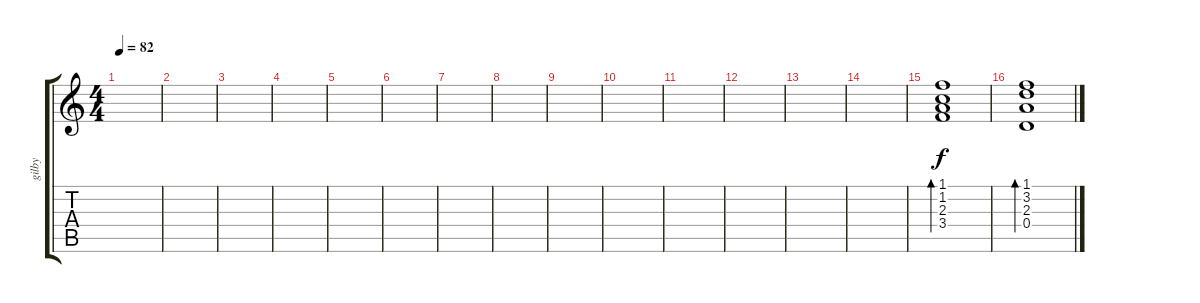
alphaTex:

\track ("gilby" "gilby") {instrument overdrivenguitar}
\staff {score tabs}
\tuning (E4 B3 G3 D3 A2 E2) {hide}
\ts (4 4)
\tempo 82
\clef g2
\ks c
|
|
|
|
|
|
|
|
|
|
|
|
|
|
(1.1 1.2 2.3 3.4).1{bd 60 instrument electricguitarjazz} |
(1.1 3.2 2.3 0.4).1{bd 60}
